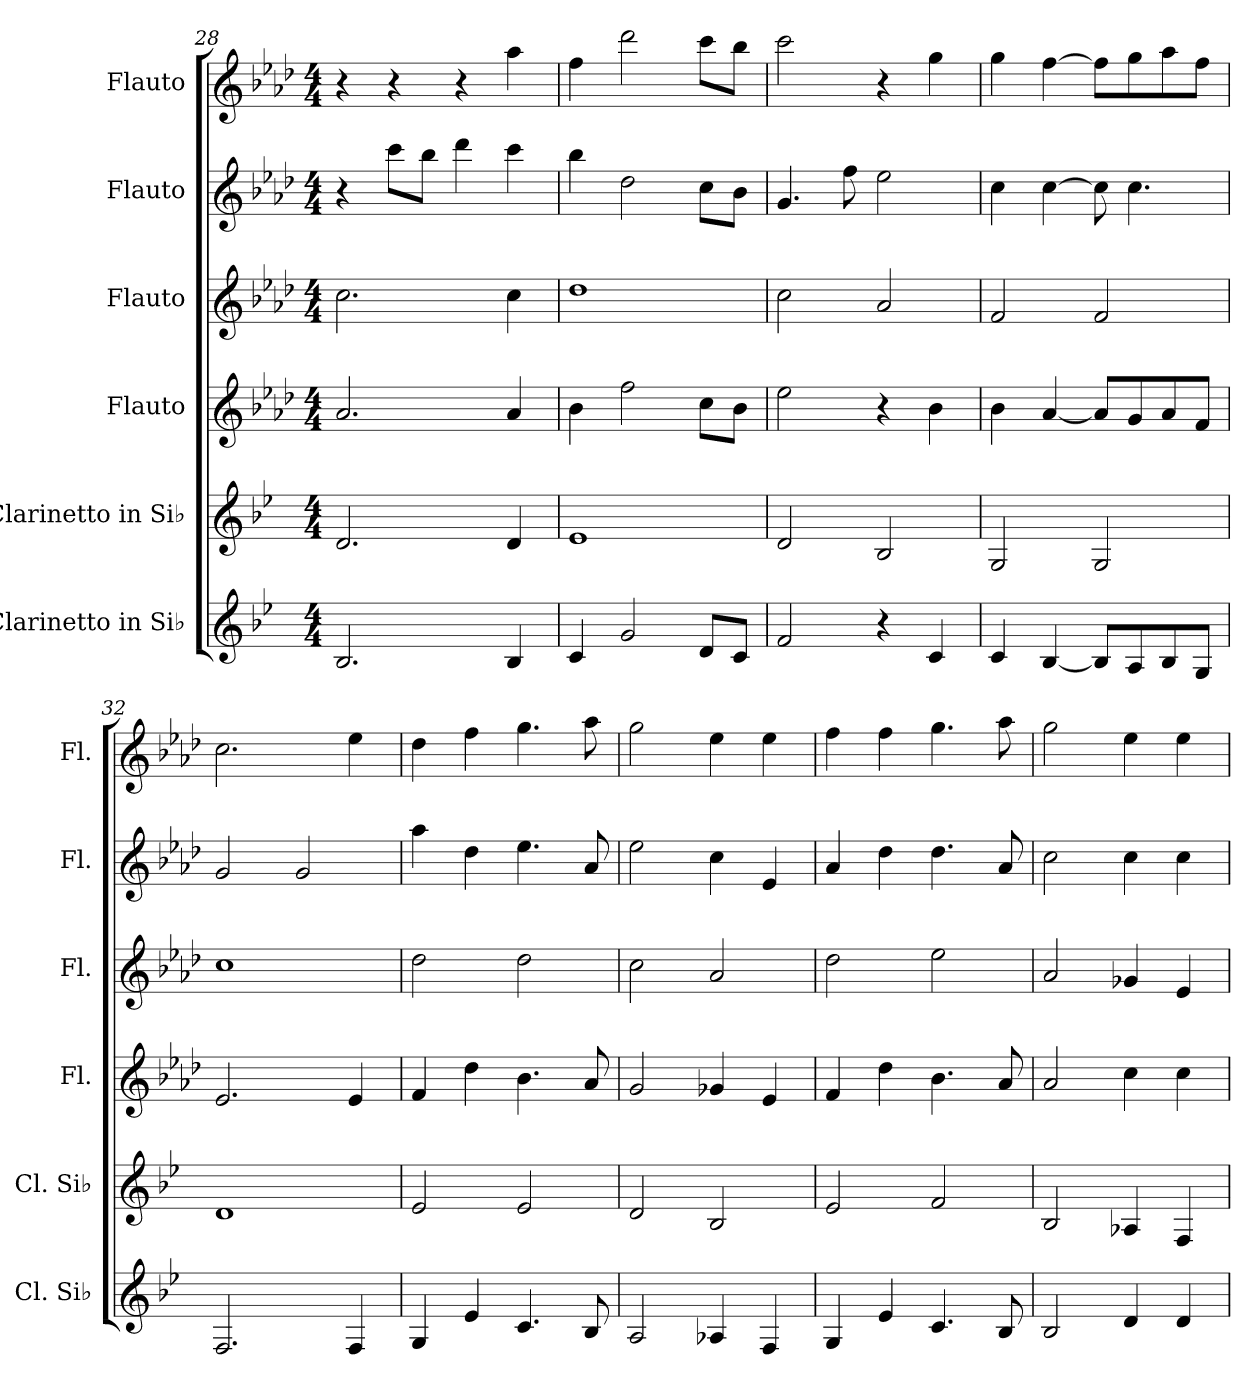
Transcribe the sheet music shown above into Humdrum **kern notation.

**kern	**kern	**kern	**kern	**kern	**kern
*part6	*part5	*part4	*part3	*part2	*part1
*staff6	*staff5	*staff4	*staff3	*staff2	*staff1
*I"Clarinetto in Si♭	*I"Clarinetto in Si♭	*I"Flauto	*I"Flauto	*I"Flauto	*I"Flauto
*I'Cl. Si♭	*I'Cl. Si♭	*I'Fl.	*I'Fl.	*I'Fl.	*I'Fl.
*clefG2	*clefG2	*clefG2	*clefG2	*clefG2	*clefG2
*ITrd1c2	*ITrd1c2	*	*	*	*
*k[b-e-a-d-]	*k[b-e-a-d-]	*k[b-e-a-d-]	*k[b-e-a-d-]	*k[b-e-a-d-]	*k[b-e-a-d-]
*M4/4	*M4/4	*M4/4	*M4/4	*M4/4	*M4/4
=28	=28	=28	=28	=28	=28
2.A-/	2.c/	2.a-/	2.cc\	4r	4r
.	.	.	.	8ccc\L	4r
.	.	.	.	8bb-\J	.
.	.	.	.	4ddd-\	4r
4A-/	4c/	4a-/	4cc\	4ccc\	4aa-\
=29	=29	=29	=29	=29	=29
4B-/	1d-	4b-\	1dd-	4bb-\	4ff\
2f/	.	2ff\	.	2dd-\	2ddd-\
8c/L	.	8cc\L	.	8cc\L	8ccc\L
8B-/J	.	8b-\J	.	8b-\J	8bb-\J
=30	=30	=30	=30	=30	=30
2e-/	2c/	2ee-\	2cc\	4.g/	2ccc\
.	.	.	.	8ff\	.
4r	2A-/	4r	2a-/	2ee-\	4r
4B-/	.	4b-\	.	.	4gg\
!!LO:PB:g=z
=31	=31	=31	=31	=31	=31
4B-/	2F/	4b-\	2f/	4cc\	4gg\
[4A-/	.	[4a-/	.	[4cc\	[4ff\
8A-/L]	2F/	8a-/L]	2f/	8cc\]	8ff\L]
8G/	.	8g/	.	4.cc\	8gg\
8A-/	.	8a-/	.	.	8aa-\
8F/J	.	8f/J	.	.	8ff\J
=32	=32	=32	=32	=32	=32
2.E-/	1c	2.e-/	1cc	2g/	2.cc\
.	.	.	.	2g/	.
4E-/	.	4e-/	.	.	4ee-\
=33	=33	=33	=33	=33	=33
4F/	2d-/	4f/	2dd-\	4aa-\	4dd-\
4d-/	.	4dd-\	.	4dd-\	4ff\
4.B-/	2d-/	4.b-\	2dd-\	4.ee-\	4.gg\
8A-/	.	8a-/	.	8a-/	8aa-\
=34	=34	=34	=34	=34	=34
2G/	2c/	2g/	2cc\	2ee-\	2gg\
4G-X/	2A-/	4g-X/	2a-/	4cc\	4ee-\
4E-/	.	4e-/	.	4e-/	4ee-\
=35	=35	=35	=35	=35	=35
4F/	2d-/	4f/	2dd-\	4a-/	4ff\
4d-/	.	4dd-\	.	4dd-\	4ff\
4.B-/	2e-/	4.b-\	2ee-\	4.dd-\	4.gg\
8A-/	.	8a-/	.	8a-/	8aa-\
=36	=36	=36	=36	=36	=36
2A-/	2A-/	2a-/	2a-/	2cc\	2gg\
4c/	4G-X/	4cc\	4g-X/	4cc\	4ee-\
4c/	4E-/	4cc\	4e-/	4cc\	4ee-\
=	=	=	=	=	=
*-	*-	*-	*-	*-	*-
